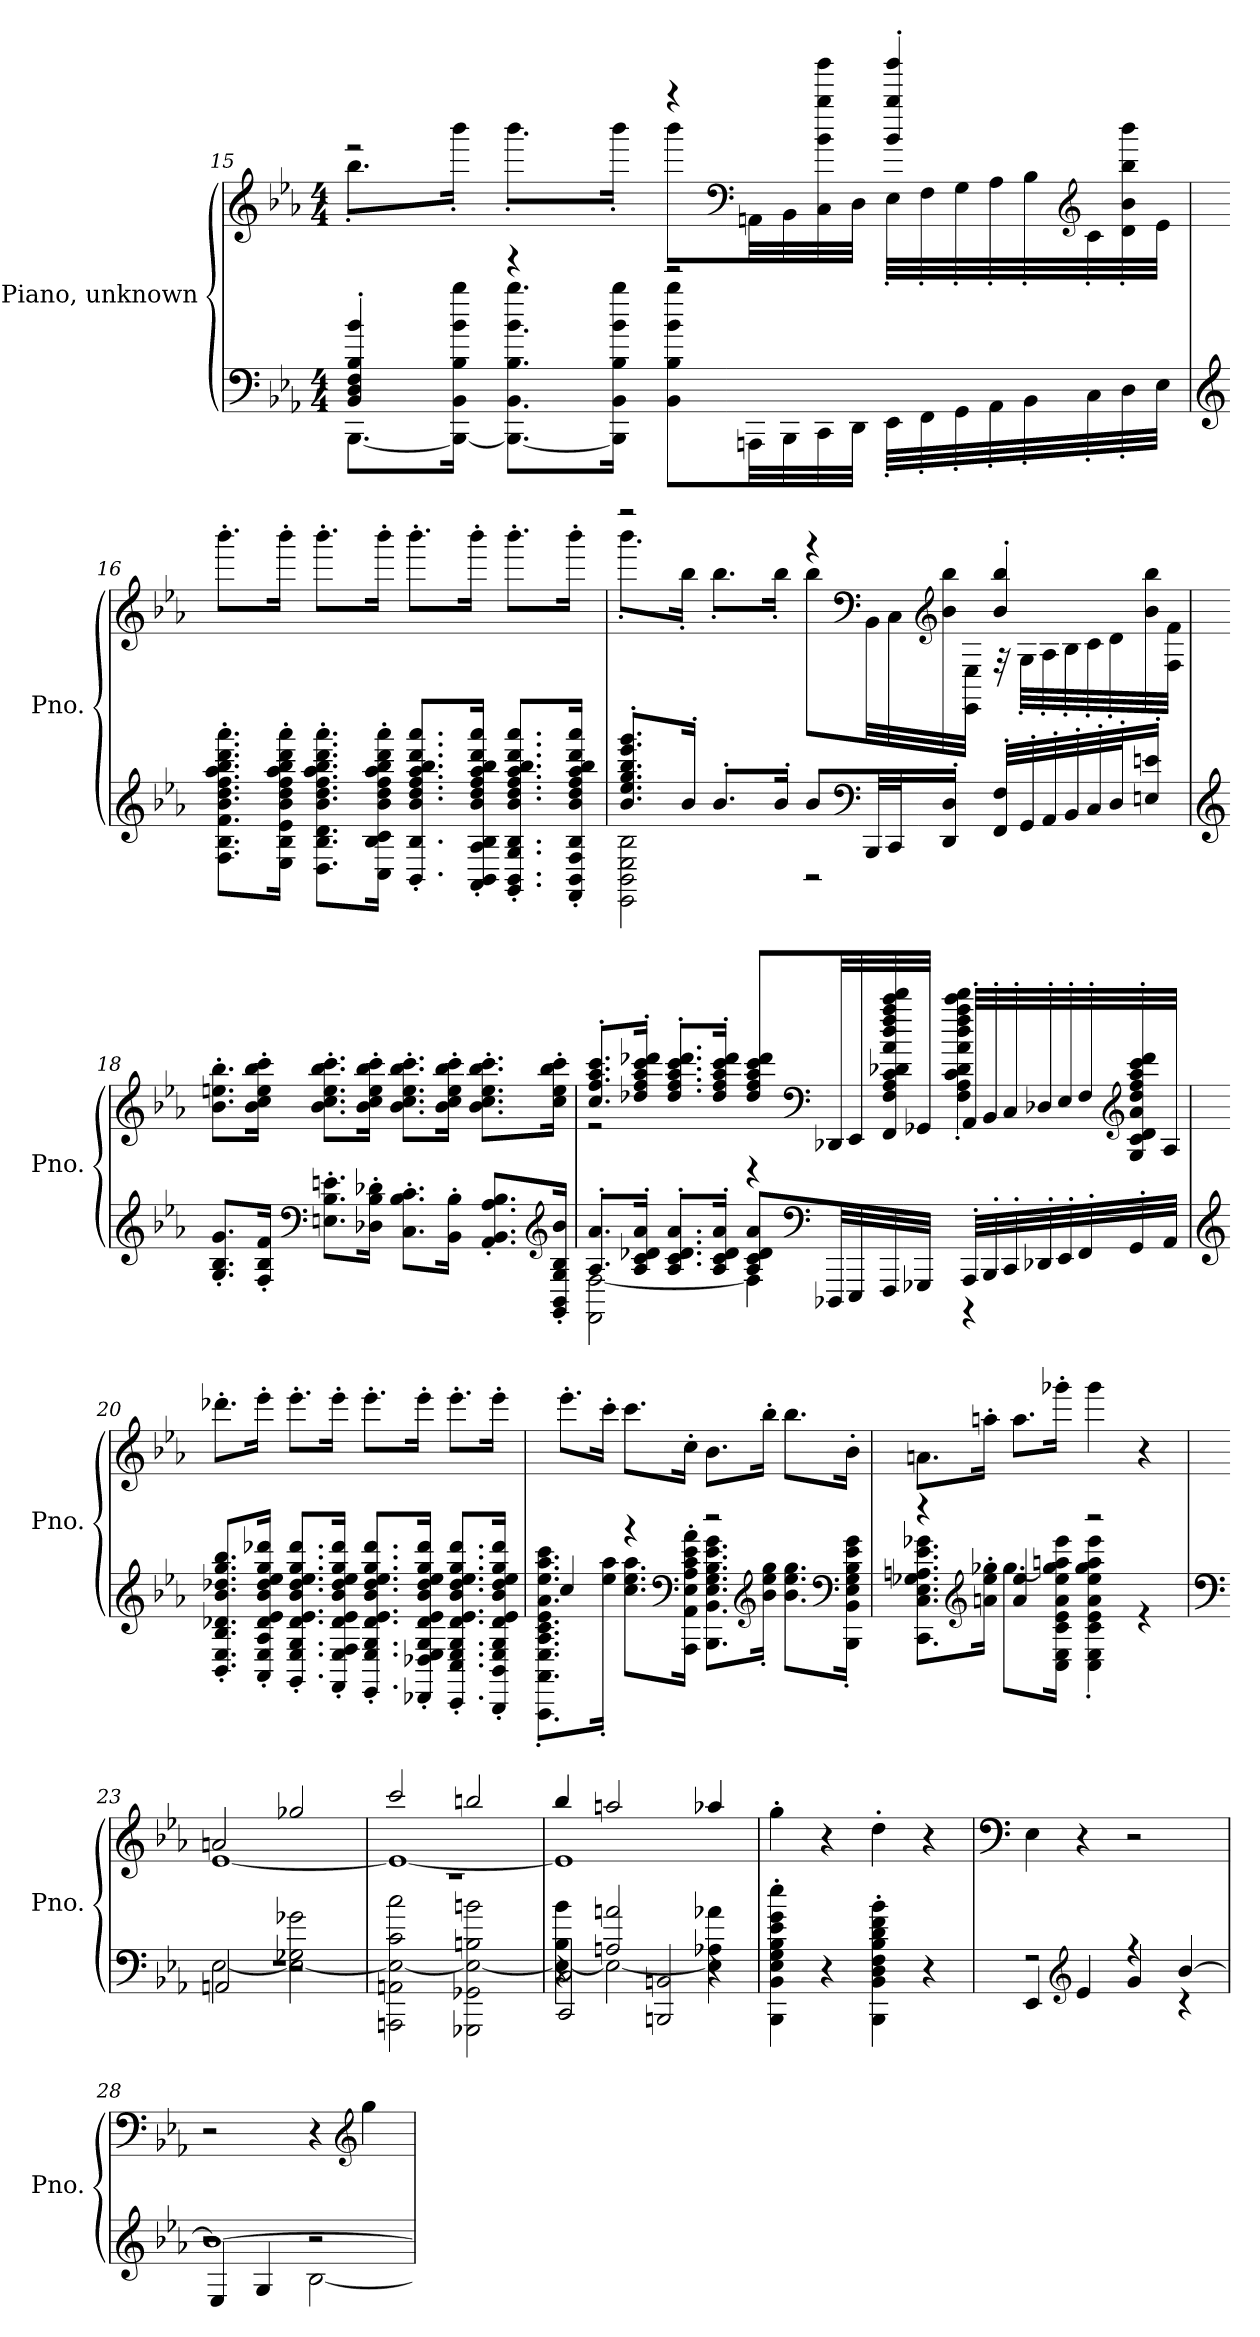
**kern	**kern
*part1	*part1
*staff2	*staff1
*I"Piano, unknown	*
*I'Pno.	*
!!LO:LB:g=z
*clefF4	*clefG2
*k[b-e-a-]	*k[b-e-a-]
*M4/4	*M4/4
=15	=15
*^	*^
4BB-/' 4D/' 4F/' 4B-/' 4b-/'	[8.BBB-\L	2r	8.bb-'\L
.	16BBB-\_ 16BB-\ 16B-\ 16b-\ 16bb-\Jk	.	16bbb-'\Jk
4r	8.BBB-\_ 8.BB-\ 8.B-\ 8.b-\ 8.bb-\L	.	8.bbb-'\L
.	16BBB-\] 16BB-\ 16B-\ 16b-\ 16bb-\Jk	.	16bbb-'\Jk
2r	8BB-\ 8B-\ 8b-\ 8bb-\L	4r	8bbb-\L
*	*	*clefF4	*
.	32AAAn\LL	.	32AAn\LL
.	32BBB-\	.	32BB-\
.	32CC\	.	32C\ 32b-\ 32bb-\ 32bbb-\
.	32DD\JJJ	.	32D\JJJ
.	32EE-'\LLL	4b-/' 4bb-/' 4bbb-/'	32E-'\LLL
.	32FF'\	.	32F'\
.	32GG'\	.	32G'\
.	32AA-'\	.	32A-'\
.	32BB-'\	.	32B-'\
*	*	*clefG2	*
.	32C'\	.	32c'\
.	32D'\	.	32d\' 32b-\' 32bb-\' 32bbb-\'
.	32E-\JJJ	.	32e-\JJJ
*v	*v	*	*
*	*v	*v
!!LO:LB:g=z
=16	=16
*clefG2	*
8.F\' 8.B-\' 8.f\' 8.b-\' 8.dd\' 8.ff\' 8.aa-\' 8.bb-\' 8.ddd\' 8.aaa-\'L	8.bbb-'\L
16E-\' 16B-\' 16e-\' 16b-\' 16dd\' 16ff\' 16aa-\' 16bb-\' 16ddd\' 16aaa-\'Jk	16bbb-'\Jk
8.D\' 8.B-\' 8.d\' 8.b-\' 8.dd\' 8.ff\' 8.aa-\' 8.bb-\' 8.ddd\' 8.aaa-\'L	8.bbb-'\L
16C\' 16B-\' 16c\' 16b-\' 16dd\' 16ff\' 16aa-\' 16bb-\' 16ddd\' 16aaa-\'Jk	16bbb-'\Jk
8.BB-/' 8.B-/' 8.b-/' 8.dd/' 8.ff/' 8.aa-/' 8.bb-/' 8.ddd/' 8.aaa-/'L	8.bbb-'\L
16AA-/' 16BB-/' 16A-/' 16B-/' 16b-/' 16dd/' 16ff/' 16aa-/' 16bb-/' 16ddd/' 16aaa-/'Jk	16bbb-'\Jk
8.GG/' 8.BB-/' 8.G/' 8.B-/' 8.b-/' 8.dd/' 8.ff/' 8.aa-/' 8.bb-/' 8.ddd/' 8.aaa-/'L	8.bbb-'\L
16FF/' 16BB-/' 16F/' 16B-/' 16b-/' 16dd/' 16ff/' 16aa-/' 16bb-/' 16ddd/' 16aaa-/'Jk	16bbb-'\Jk
=17	=17
*^	*^
8.b-/' 8.ee-/' 8.gg/' 8.bb-/' 8.eee-/' 8.ggg/'L	2EE-\ 2BB-\ 2E-\ 2B-\	2r	8.bbb-'\L
16b-'/Jk	.	.	16bb-'\Jk
8.b-'/L	.	.	8.bb-'\L
16b-'/Jk	.	.	16bb-'\Jk
8b-/L	2r	4r	8bb-\L
*clefF4	*	*clefF4	*
32BBB-/LL	.	.	32BB-\LL
32CC/J	.	.	32C\
*	*	*clefG2	*
16DD/' 16D/'JJ	.	.	32b-\ 32bb-\
.	.	.	32EE-\ 32E-\JJJ
32FF/' 32F/'LLL	.	4b-/' 4bb-/'	32r
32GG'/	.	.	32G'\LLL
32AA-'/	.	.	32A-'\
32BB-'/	.	.	32B-'\
32C'/	.	.	32c'\
32D'/J	.	.	32d'\
16En/' 16en/'JJ	.	.	32b-\ 32bb-\
.	.	.	32F\ 32f\JJJ
*v	*v	*	*
*	*v	*v
!!LO:LB:g=z
=18	=18
*clefG2	*
8.G/' 8.B-/' 8.g/'L	8.b-\' 8.een\' 8.bb-\'L
16F/' 16B-/' 16f/'Jk	16b-\' 16cc\' 16ee\' 16bb-\' 16ccc\'Jk
*clefF4	*
8.En\' 8.B-\' 8.en\'L	8.b-\' 8.cc\' 8.ee\' 8.bb-\' 8.ccc\'L
16D-X\' 16B-\' 16d-X\'Jk	16b-\' 16cc\' 16ee\' 16bb-\' 16ccc\'Jk
8.C\' 8.B-\' 8.c\'L	8.b-\' 8.cc\' 8.ee\' 8.bb-\' 8.ccc\'L
16BB-\' 16B-\'Jk	16b-\' 16cc\' 16ee\' 16bb-\' 16ccc\'Jk
8.AA-/' 8.BB-/' 8.A-/' 8.B-/'L	8.b-\' 8.cc\' 8.ee\' 8.bb-\' 8.ccc\'L
*clefG2	*
16GG/' 16BB-/' 16G/' 16B-/' 16b-/'Jk	16cc\' 16ee\' 16bb-\' 16ccc\'Jk
!!LO:LB:g=z
=19	=19
*^	*^
8.A-/' 8.a-/'L	2FF\ [2F\	8.cc/' 8.ff/' 8.aa-/' 8.ccc/'L	2r
16A-/' 16c/' 16d-X/' 16a-/'Jk	.	16dd-X/' 16ff/' 16aa-/' 16ccc/' 16ddd-X/'Jk	.
8.A-/' 8.c/' 8.d-/' 8.a-/'L	.	8.dd-/' 8.ff/' 8.aa-/' 8.ccc/' 8.ddd-/'L	.
16A-/' 16c/' 16d-/' 16a-/'Jk	.	16dd-/' 16ff/' 16aa-/' 16ccc/' 16ddd-/'Jk	.
8A-/ 8c/ 8d-/ 8a-/L	4F\]	8dd-/ 8ff/ 8aa-/ 8ccc/ 8ddd-/L	4r
*clefF4	*	*clefF4	*
32DDD-X/LL	.	32DD-X/LL	.
32EEE-/	.	32EE-/	.
32FFF/	.	32FF/ 32F/ 32A-/ 32c/ 32d-X/ 32a-/ 32dd-/ 32ff/ 32aa-/ 32ccc/ 32ddd-/	.
32GGG-X/JJJ	.	32GG-X/JJJ	.
32AAA-'/LLL	4r	32AA-'/LLL	4F\' 4A-\' 4c\' 4d-\' 4a-\' 4dd-\' 4ff\' 4aa-\' 4ccc\' 4ddd-\'
32BBB-'/	.	32BB-'/	.
32CC'/	.	32C'/	.
32DD-X'/	.	32D-X'/	.
32EE-'/	.	32E-'/	.
32FF'/	.	32F'/	.
*	*	*clefG2	*
32GG'/	.	32G/' 32c/' 32d-/' 32a-/' 32dd-/' 32ff/' 32aa-/' 32ccc/' 32ddd-/'	.
32AA-/JJJ	.	32A-/JJJ	.
*v	*v	*	*
*	*v	*v
!!LO:PB:g=z
=20	=20
*clefG2	*
8.BB-/' 8.E-/' 8.B-/' 8.d-X/' 8.b-/' 8.dd-X/' 8.gg/' 8.bb-/'L	8.ddd-X'\L
16AA-/' 16E-/' 16A-/' 16d-/' 16e-/' 16b-/' 16dd-/' 16ee-/' 16gg/' 16ddd-X/'Jk	16eee-'\Jk
8.GG/' 8.E-/' 8.G/' 8.d-/' 8.e-/' 8.b-/' 8.dd-/' 8.ee-/' 8.gg/' 8.ddd-/'L	8.eee-'\L
16FF/' 16E-/' 16F/' 16d-/' 16e-/' 16b-/' 16dd-/' 16ee-/' 16gg/' 16ddd-/'Jk	16eee-'\Jk
8.EE-/' 8.E-/' 8.G/' 8.d-/' 8.e-/' 8.b-/' 8.dd-/' 8.ee-/' 8.gg/' 8.ddd-/'L	8.eee-'\L
16DD-X/' 16D-X/' 16E-/' 16G/' 16d-/' 16e-/' 16b-/' 16dd-/' 16ee-/' 16gg/' 16ddd-/'Jk	16eee-'\Jk
8.CC/' 8.C/' 8.E-/' 8.G/' 8.d-/' 8.e-/' 8.b-/' 8.dd-/' 8.ee-/' 8.gg/' 8.ddd-/'L	8.eee-'\L
16BBB-/' 16BB-/' 16E-/' 16G/' 16d-/' 16e-/' 16b-/' 16dd-/' 16ee-/' 16gg/' 16ddd-/'Jk	16eee-'\Jk
=21	=21
*^	*
4cc/	8.AAA-\' 8.AA-\' 8.E-\' 8.A-\' 8.c\' 8.e-\' 8.a-\' 8.ee-\' 8.aa-\' 8.ccc\'L	8.eee-'\L
.	16ee-\' 16aa-\'Jk	16ccc'\Jk
4r	8.cc\ 8.ee-\ 8.aa-\L	8.ccc\L
*clefF4	*	*
.	16AAA-\' 16AA-\' 16E-\' 16A-\' 16c\' 16e-\' 16a-\'Jk	16cc'\Jk
2r	8.BBB-\ 8.BB-\ 8.E-\ 8.G\ 8.B-\ 8.e-\ 8.g\L	8.b-\L
*clefG2	*	*
.	16b-\' 16ee-\' 16gg\'Jk	16bb-'\Jk
.	8.b-\ 8.ee-\ 8.gg\L	8.bb-\L
*clefF4	*	*
.	16BBB-\' 16BB-\' 16E-\' 16G\' 16B-\' 16e-\' 16g\'Jk	16b-'\Jk
!!LO:LB:g=z
=22	=22	=22
4r	8.CC\ 8.C\ 8.E-\ 8.G-X\ 8.An\ 8.e-\ 8.g-X\L	8.an\L
*clefG2	*	*
.	16an\' 16ee-\' 16gg-X\'Jk	16aan'\Jk
4a/ 4ee-/	[8.gg-\L	8.aa\L
.	16C\ 16E-\ 16c\ 16e-\ 16a\ 16ee-\ 16gg-\] 16aan\ 16eee-\Jk	16ggg-X'\Jk
2r	4C\' 4E-\' 4c\' 4e-\' 4a\' 4ee-\' 4gg-\' 4aa\' 4eee-\'	4ggg-\
.	4r	4r
*v	*v	*
=23	=23
*clefF4	*
*^	*^
*	*^	*	*
1r	[2E-\	2AAn/	2an/	[1e-
.	2E-\_ 2G-X\ 2g-X\	2r	2gg-X/	.
*	*v	*v	*	*
=24	=24	=24	=24
1r	2AAAn\ 2AAn\ 2E-\_ 2c\ 2cc\	2ccc/	1e-_
.	2GGG-X\ 2GG-X\ 2E-\_ 2Bn\ 2bn\	2bbn/	.
=25	=25	=25	=25
*	*^	*	*
4r	4E-\_ 4B-\ 4b-\	2CC/ 2C/	4bb-/	1e-]
2An/ 2an/	2E-\_	.	2aan/	.
.	.	2BBBn/ 2BBn/	.	.
4r	4E-\] 4A-X\ 4a-X\	.	4aa-X/	.
*v	*v	*v	*	*
*	*v	*v
=26	=26
4BBB-\' 4BB-\' 4E-\' 4G\' 4B-\' 4e-\' 4g\' 4ee-\'	4gg'\
4r	4r
4BBB-\' 4BB-\' 4D\' 4F\' 4B-\' 4d\' 4f\' 4b-\'	4dd'\
4r	4r
!!LO:LB:g=z
=27	=27
*	*clefF4
*^	*
2r	4EE-/	4E-\
*clefG2	*	*
.	4e-/	4r
4r	4g/	2r
[4b-/	4r	.
=28	=28	=28
*	*^	*
1b-_	2r	4E-/	2r
.	.	4G/	.
.	[2B-\	2r	4r
*	*	*	*clefG2
.	.	.	4gg\
*v	*v	*v	*
=	=
*-	*-
